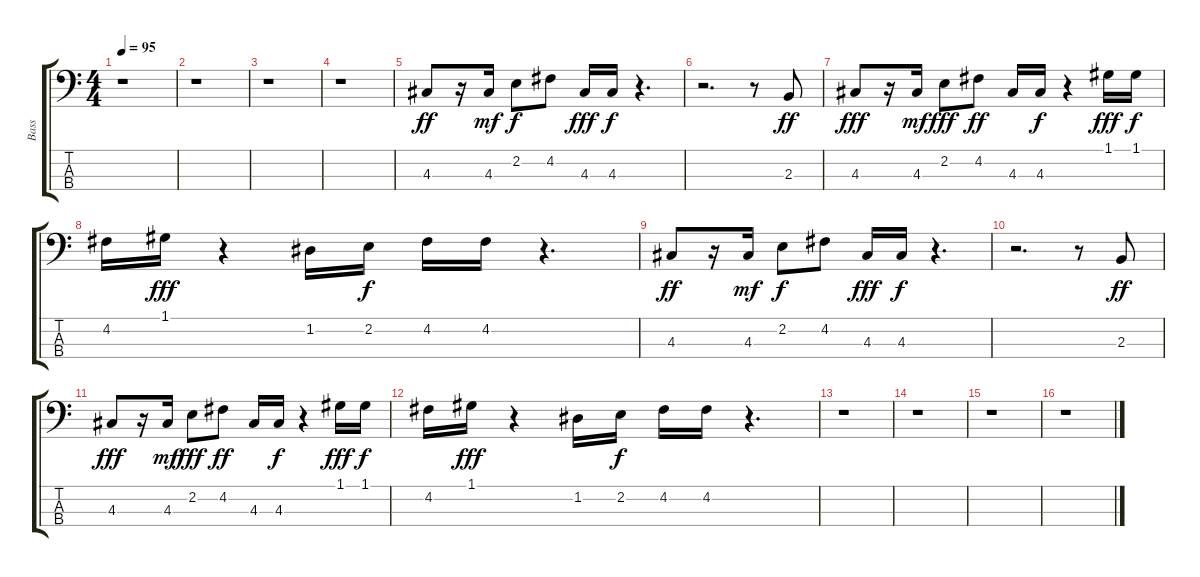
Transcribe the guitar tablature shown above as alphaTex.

\track ("Bass" "Bass") {instrument synthbass2}
\staff {score tabs}
\tuning (G2 D2 A1 E1) {hide}
\ts (4 4)
\tempo 95
\clef f4
\ks c
r.1{dy ff instrument synthbass2} |
r.1 |
r.1 |
r.1 |
4.3.8 r.16 4.3.16{dy mf} 2.2.8{dy f} 4.2.8 4.3.16{dy fff} 4.3.16{dy f} r.4{d} |
r.2{d} r.8 2.3.8{dy ff} |
4.3.8{dy fff} r.16 4.3.16{dy mf} 2.2.8{dy fff} 4.2.8{dy ff} 4.3.16 4.3.16{dy f} r.4 1.1.16{dy fff} 1.1.16{dy f} |
4.2.16 1.1.16{dy fff} r.4 1.2.16 2.2.16{dy f} 4.2.16 4.2.16 r.4{d} |
4.3.8{dy ff} r.16 4.3.16{dy mf} 2.2.8{dy f} 4.2.8 4.3.16{dy fff} 4.3.16{dy f} r.4{d} |
r.2{d} r.8 2.3.8{dy ff} |
4.3.8{dy fff} r.16 4.3.16{dy mf} 2.2.8{dy fff} 4.2.8{dy ff} 4.3.16 4.3.16{dy f} r.4 1.1.16{dy fff} 1.1.16{dy f} |
4.2.16 1.1.16{dy fff} r.4 1.2.16 2.2.16{dy f} 4.2.16 4.2.16 r.4{d} |
r.1 |
r.1 |
r.1 |
r.1
